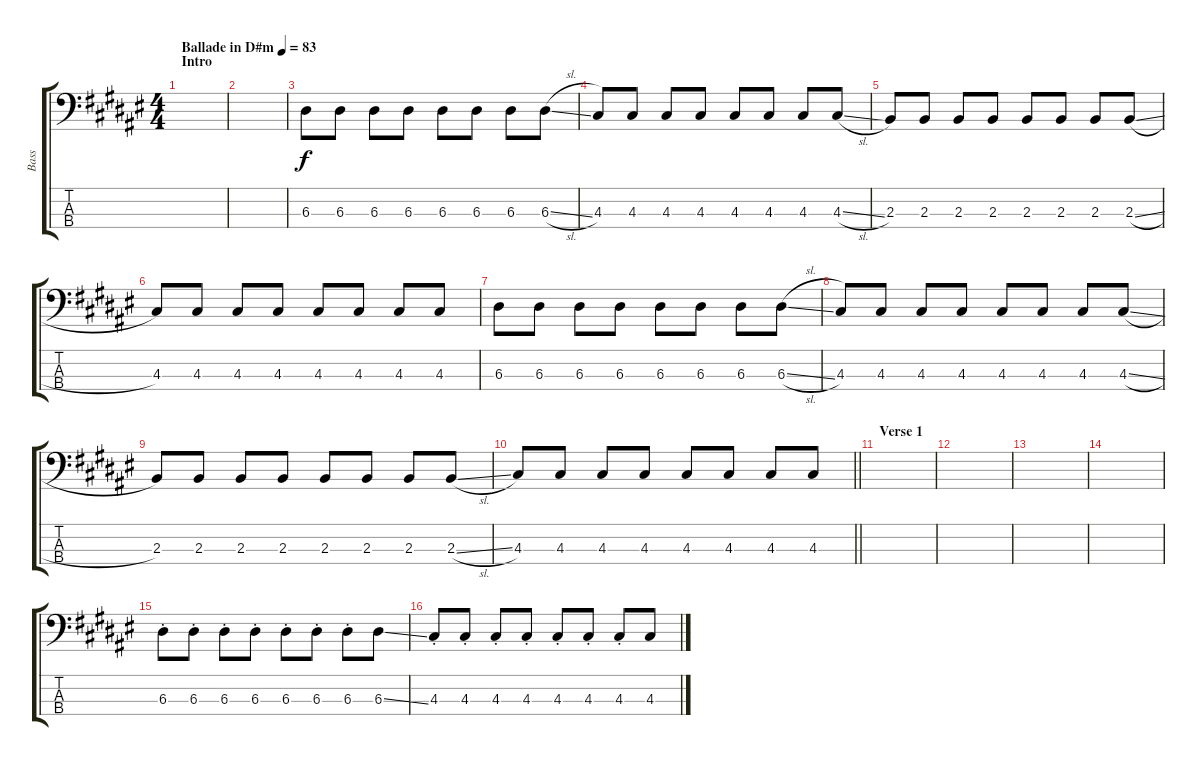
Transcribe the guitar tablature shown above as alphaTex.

\track ("Bass" "Bass") {instrument electricbassfinger}
\staff {score tabs}
\tuning (G2 D2 A1 E1) {hide}
\ts (4 4)
\section ("" "Intro")
\tempo (83 "Ballade in D#m")
\clef f4
\ks d#minor
|
|
6.3.8 6.3.8 6.3.8 6.3.8 6.3.8 6.3.8 6.3.8 6.3{sl}.8 |
4.3.8 4.3.8 4.3.8 4.3.8 4.3.8 4.3.8 4.3.8 4.3{sl}.8 |
2.3.8 2.3.8 2.3.8 2.3.8 2.3.8 2.3.8 2.3.8 2.3{sl}.8 |
4.3.8 4.3.8 4.3.8 4.3.8 4.3.8 4.3.8 4.3.8 4.3.8 |
6.3.8 6.3.8 6.3.8 6.3.8 6.3.8 6.3.8 6.3.8 6.3{sl}.8 |
4.3.8 4.3.8 4.3.8 4.3.8 4.3.8 4.3.8 4.3.8 4.3{sl}.8 |
2.3.8 2.3.8 2.3.8 2.3.8 2.3.8 2.3.8 2.3.8 2.3{sl}.8 |
\barLineRight lightlight
4.3.8 4.3.8 4.3.8 4.3.8 4.3.8 4.3.8 4.3.8 4.3.8 |
\section ("" "Verse 1")
|
|
|
|
6.3{st}.8 6.3{st}.8 6.3{st}.8 6.3{st}.8 6.3{st}.8 6.3{st}.8 6.3{st}.8 6.3{ss}.8 |
4.3{st}.8 4.3{st}.8 4.3{st}.8 4.3{st}.8 4.3{st}.8 4.3{st}.8 4.3{st}.8 4.3{ss}.8
